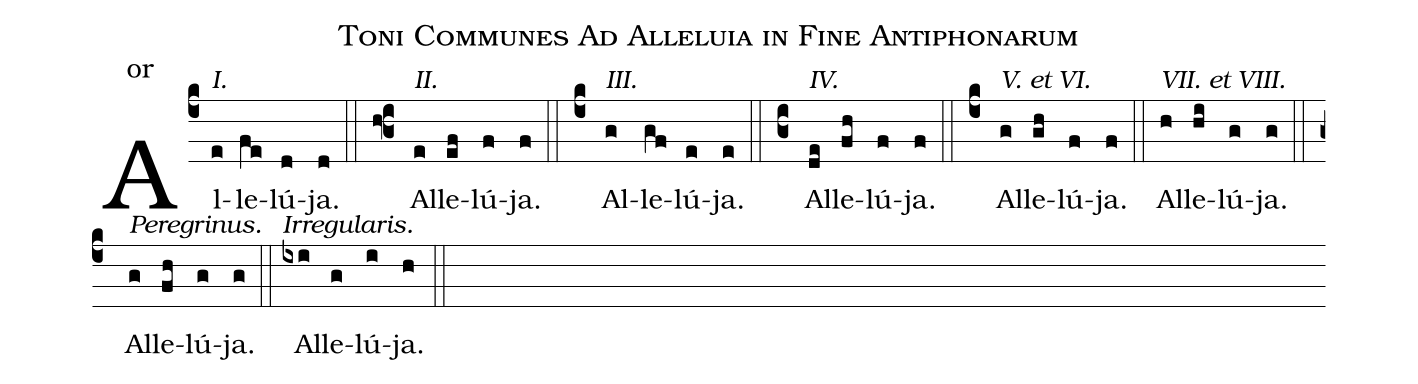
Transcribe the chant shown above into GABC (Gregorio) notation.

name:Toni Communes Ad Alleluia in Fine Antiphonarum;
office-part:or;
%%
(c4) <alt>I.</alt>Al(e)le(fe)lú(d)ja.(d) (::)
(f3) Al([alt:II.]e)le(ef)lú(f)ja.(f) (::)
(c4) Al([alt:III.]g)le(gf)lú(e)ja.(e) (::)
(c3) Al([alt:IV.]de)le(fh)lú(f)ja.(f) (::) (c4)
<alt>V. et VI.</alt>Al(g)le(gh)lú(f)ja.(f) (::)
Al([alt:VII. et VIII.]h)le(hi)lú(g)ja.(g) (::)
Al([alt:Peregrinus.]g)le(fh)lú(g)ja.(g) (::)
Al([alt:Irregularis.]ixi)le(g)lú(i)ja.(h) (::)
